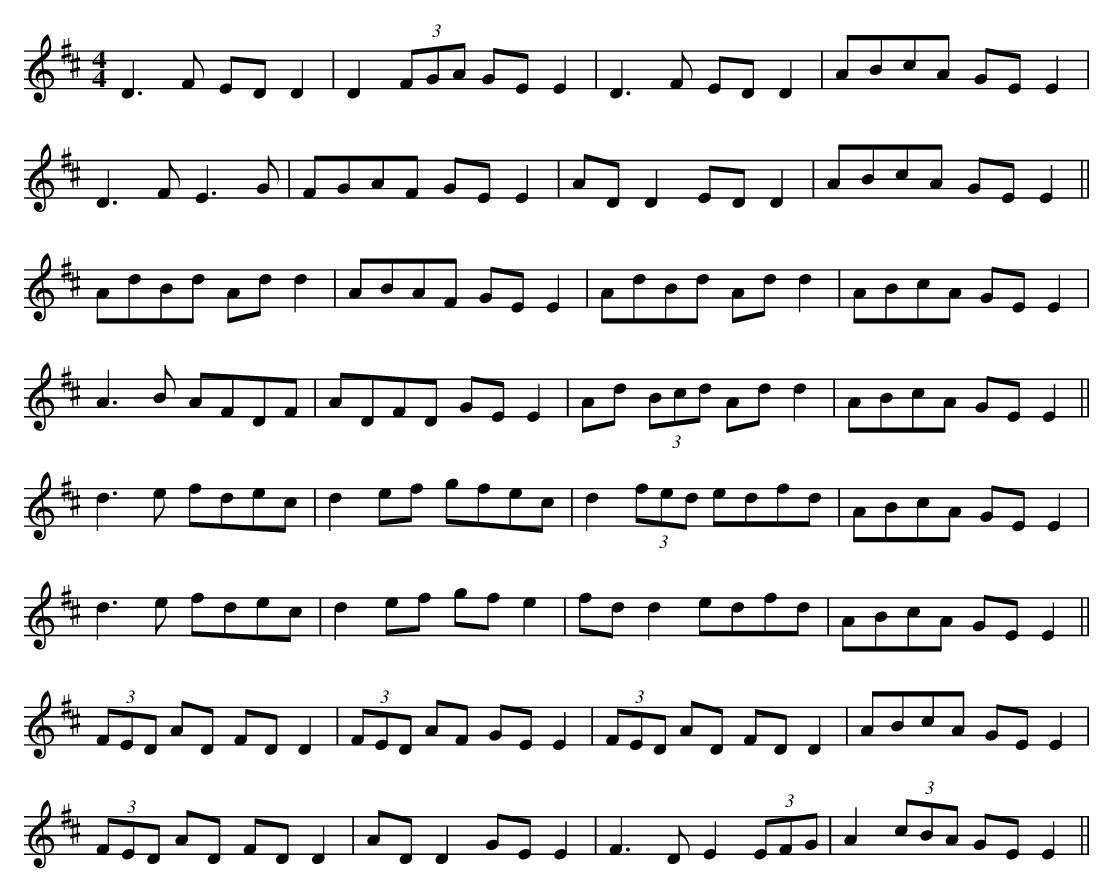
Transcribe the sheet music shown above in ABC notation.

X:1
M:4/4
K:D
D3F ED D2|D2 (3FGA GE E2|D3F ED D2|ABcA GE E2|
D3F E3G|FGAF GE E2|AD D2 ED D2|ABcA GE E2||
AdBd Ad d2|ABAF GE E2|AdBd Ad d2|ABcA GE E2|
A3B AFDF|ADFD GE E2|Ad (3Bcd Ad d2|ABcA GE E2||
d3e fdec|d2 ef gfec|d2 (3fed edfd|ABcA GE E2|
d3e fdec|d2ef gf e2|fd d2 edfd|ABcA GE E2||
(3FED AD FD D2|(3FED AF GE E2|(3FED AD FD D2|ABcA GE E2|
(3FED AD FD D2|AD D2 GE E2|F3D E2 (3EFG|A2 (3cBA GE E2||
